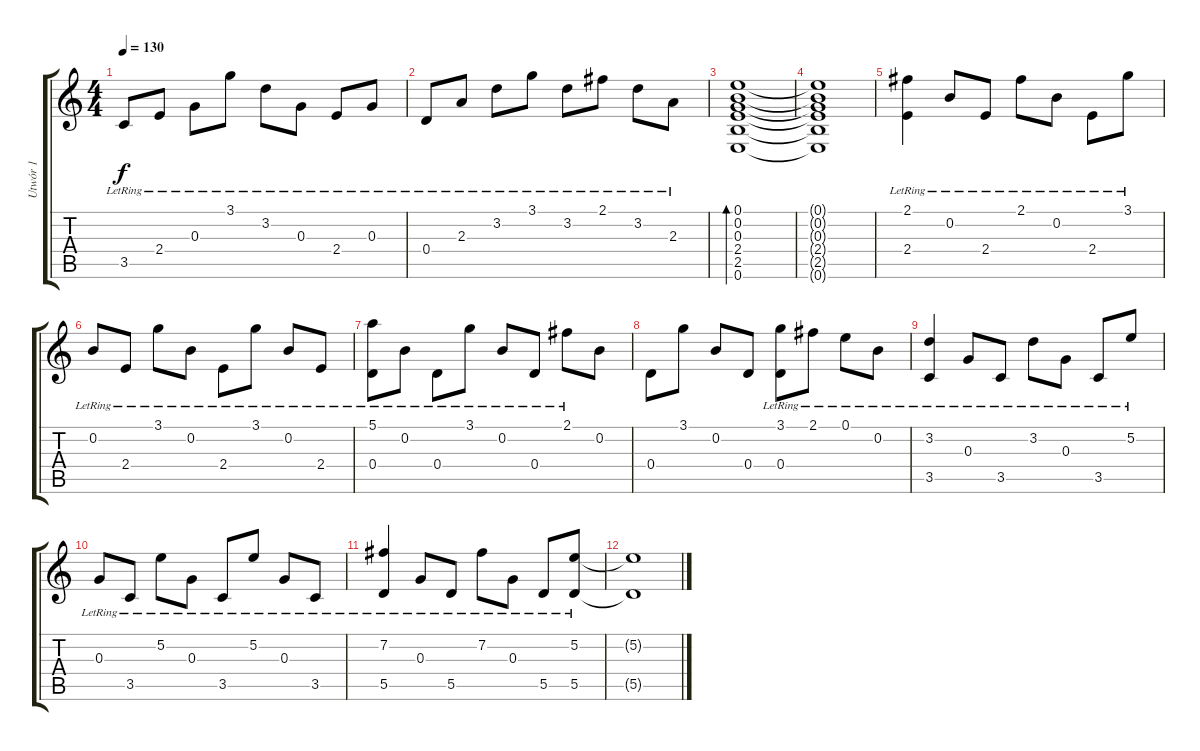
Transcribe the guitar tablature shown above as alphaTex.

\track ("Utwór 1" "Utwór 1") {instrument acousticguitarsteel}
\staff {score tabs}
\tuning (E4 B3 G3 D3 A2 E2) {hide}
\ts (4 4)
\tempo 130
\clef g2
\ks c
3.5{lr}.8{dy f} 2.4{lr}.8 0.3{lr}.8 3.1{lr}.8 3.2{lr}.8 0.3{lr}.8 2.4{lr}.8 0.3{lr}.8 |
0.4{lr}.8 2.3{lr}.8 3.2{lr}.8 3.1{lr}.8 3.2{lr}.8 2.1{lr}.8 3.2{lr}.8 2.3{lr}.8 |
(0.1 0.2 0.3 2.4 2.5 0.6).1{bd 480} |
(0.1{t} 0.2{t} 0.3{t} 2.4{t} 2.5{t} 0.6{t}).1 |
(2.1{lr} 2.4{lr}).4 0.2{lr}.8 2.4{lr}.8 2.1{lr}.8 0.2{lr}.8 2.4{lr}.8 3.1{lr}.8 |
0.2{lr}.8 2.4{lr}.8 3.1{lr}.8 0.2{lr}.8 2.4{lr}.8 3.1{lr}.8 0.2{lr}.8 2.4{lr}.8 |
(5.1{lr} 0.4{lr}).8 0.2{lr}.8 0.4{lr}.8 3.1{lr}.8 0.2{lr}.8 0.4{lr}.8 2.1{lr}.8 0.2.8 |
0.4.8 3.1.8 0.2.8 0.4.8 (3.1{lr} 0.4{lr}).8 2.1{lr}.8 0.1{lr}.8 0.2{lr}.8 |
(3.2{lr} 3.5{lr}).4 0.3{lr}.8 3.5{lr}.8 3.2{lr}.8 0.3{lr}.8 3.5{lr}.8 5.2{lr}.8 |
0.3{lr}.8 3.5{lr}.8 5.2{lr}.8 0.3{lr}.8 3.5{lr}.8 5.2{lr}.8 0.3{lr}.8 3.5{lr}.8 |
(7.2{lr} 5.5{lr}).4 0.3{lr}.8 5.5{lr}.8 7.2{lr}.8 0.3{lr}.8 5.5{lr}.8 (5.2{lr} 5.5{lr}).8 |
(5.2{t} 5.5{t}).1
